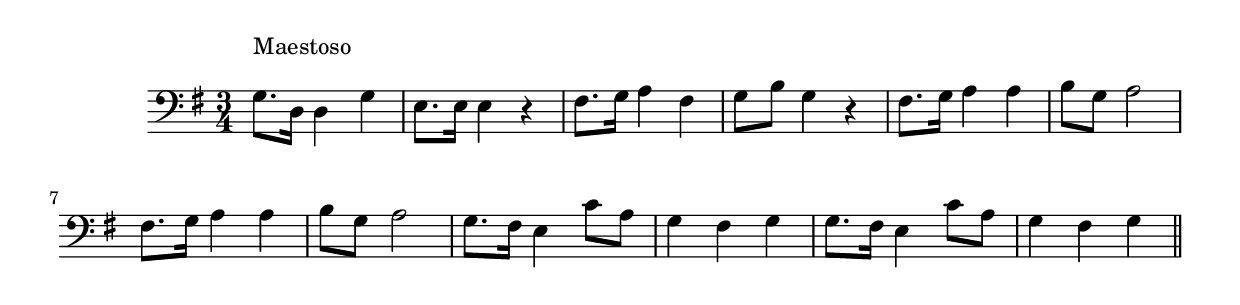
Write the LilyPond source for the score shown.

\version "2.19.49"
%{\header {
  title = "Gaudeamus Igitur"
  composer = "anonymous"
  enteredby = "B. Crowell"
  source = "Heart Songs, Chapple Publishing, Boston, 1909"
}%}
\score{{\key g \major
\clef bass
\time 3/4
%{\tempo 4=90
%}\relative c' {
  g8.^\markup{\column { "Maestoso" " " }}
  d16 d4 g | e8. e16 e4 r |
  fis8. g16 a4 fis | g8 b g4 r |
  fis8. g16 a4 a | b8 g a2 | fis8. g16 a4 a | b8 g a2 |
  g8. fis16 e4 c'8 a | g4 fis g | g8. fis16 e4 c'8 a | g4 fis g
  \bar "||"
}

}}